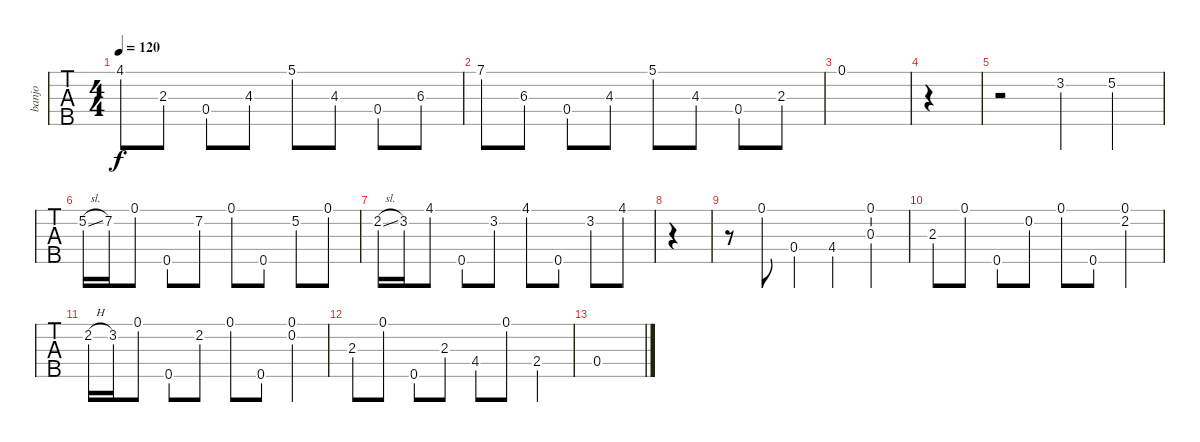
\track ("banjo" "banjo") {instrument acousticguitarsteel}
\staff {tabs}
\tuning (D4 B3 G3 D3 G4) {hide}
\ts (4 4)
\tempo 120
\clef g2
\ks c
4.1.8{dy f} 2.3.8 0.4.8 4.3.8 5.1.8 4.3.8 0.4.8 6.3.8 |
7.1.8 6.3.8 0.4.8 4.3.8 5.1.8 4.3.8 0.4.8 2.3.8 |
0.1.1 |
|
r.2 3.2.4 5.2.4 |
5.2{sl}.16 7.2.16 0.1.8 0.5.8 7.2.8 0.1.8 0.5.8 5.2.8 0.1.8 |
2.2{sl}.16 3.2.16 4.1.8 0.5.8 3.2.8 4.1.8 0.5.8 3.2.8 4.1.8 |
|
r.8 0.1.8 0.4.4 4.4.4 (0.1 0.3).4 |
2.3.8 0.1.8 0.5.8 0.2.8 0.1.8 0.5.8 (0.1 2.2).4 |
2.2{h}.16 3.2.16 0.1.8 0.5.8 2.2.8 0.1.8 0.5.8 (0.1 0.2).4 |
2.3.8 0.1.8 0.5.8 2.3.8 4.4.8 0.1.8 2.4.4 |
0.4.1
